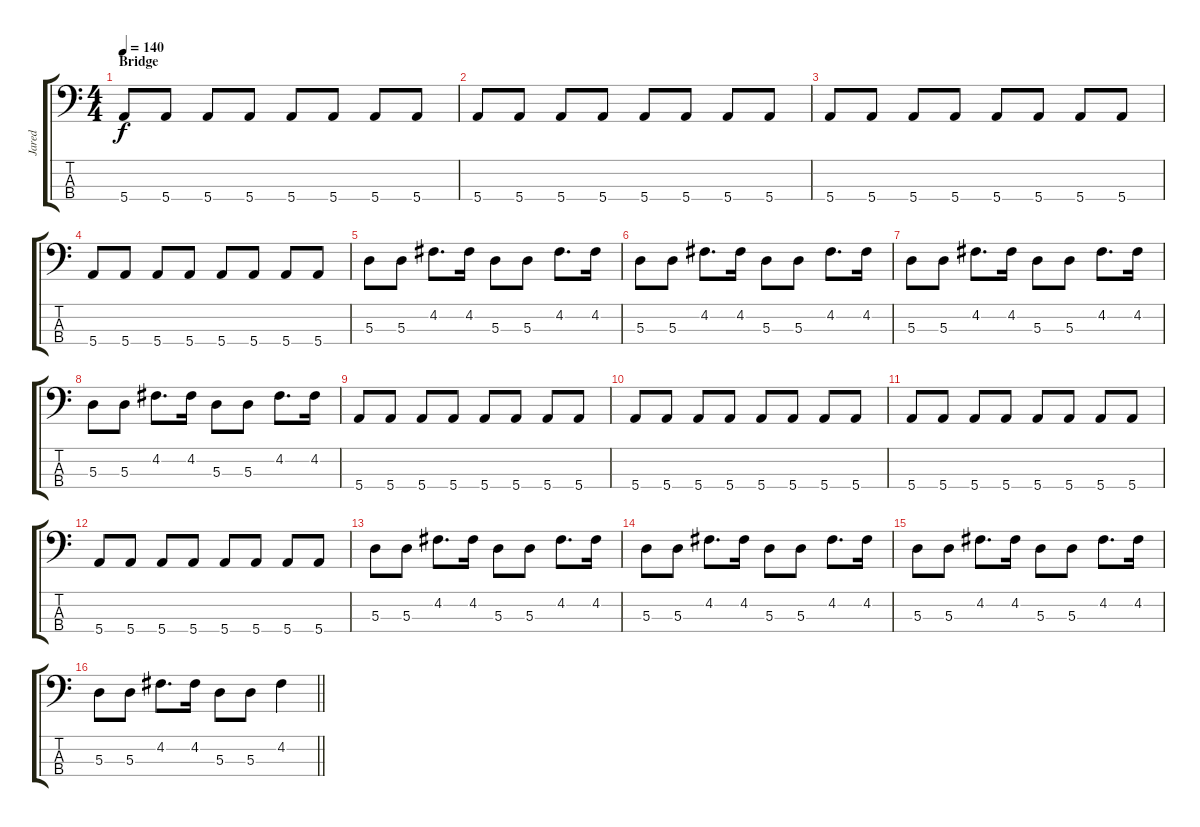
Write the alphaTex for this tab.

\track ("Jared" "Jared") {instrument electricbassfinger}
\staff {score tabs}
\tuning (G2 D2 A1 E1) {hide}
\ts (4 4)
\section ("" "Bridge")
\tempo 140
\clef f4
\ks c
5.4.8{dy f} 5.4.8 5.4.8 5.4.8 5.4.8 5.4.8 5.4.8 5.4.8 |
5.4.8 5.4.8 5.4.8 5.4.8 5.4.8 5.4.8 5.4.8 5.4.8 |
5.4.8 5.4.8 5.4.8 5.4.8 5.4.8 5.4.8 5.4.8 5.4.8 |
5.4.8 5.4.8 5.4.8 5.4.8 5.4.8 5.4.8 5.4.8 5.4.8 |
5.3.8 5.3.8 4.2.8{d} 4.2.16 5.3.8 5.3.8 4.2.8{d} 4.2.16 |
5.3.8 5.3.8 4.2.8{d} 4.2.16 5.3.8 5.3.8 4.2.8{d} 4.2.16 |
5.3.8 5.3.8 4.2.8{d} 4.2.16 5.3.8 5.3.8 4.2.8{d} 4.2.16 |
5.3.8 5.3.8 4.2.8{d} 4.2.16 5.3.8 5.3.8 4.2.8{d} 4.2.16 |
5.4.8 5.4.8 5.4.8 5.4.8 5.4.8 5.4.8 5.4.8 5.4.8 |
5.4.8 5.4.8 5.4.8 5.4.8 5.4.8 5.4.8 5.4.8 5.4.8 |
5.4.8 5.4.8 5.4.8 5.4.8 5.4.8 5.4.8 5.4.8 5.4.8 |
5.4.8 5.4.8 5.4.8 5.4.8 5.4.8 5.4.8 5.4.8 5.4.8 |
5.3.8 5.3.8 4.2.8{d} 4.2.16 5.3.8 5.3.8 4.2.8{d} 4.2.16 |
5.3.8 5.3.8 4.2.8{d} 4.2.16 5.3.8 5.3.8 4.2.8{d} 4.2.16 |
5.3.8 5.3.8 4.2.8{d} 4.2.16 5.3.8 5.3.8 4.2.8{d} 4.2.16 |
\barLineRight lightlight
5.3.8 5.3.8 4.2.8{d} 4.2.16 5.3.8 5.3.8 4.2.4
